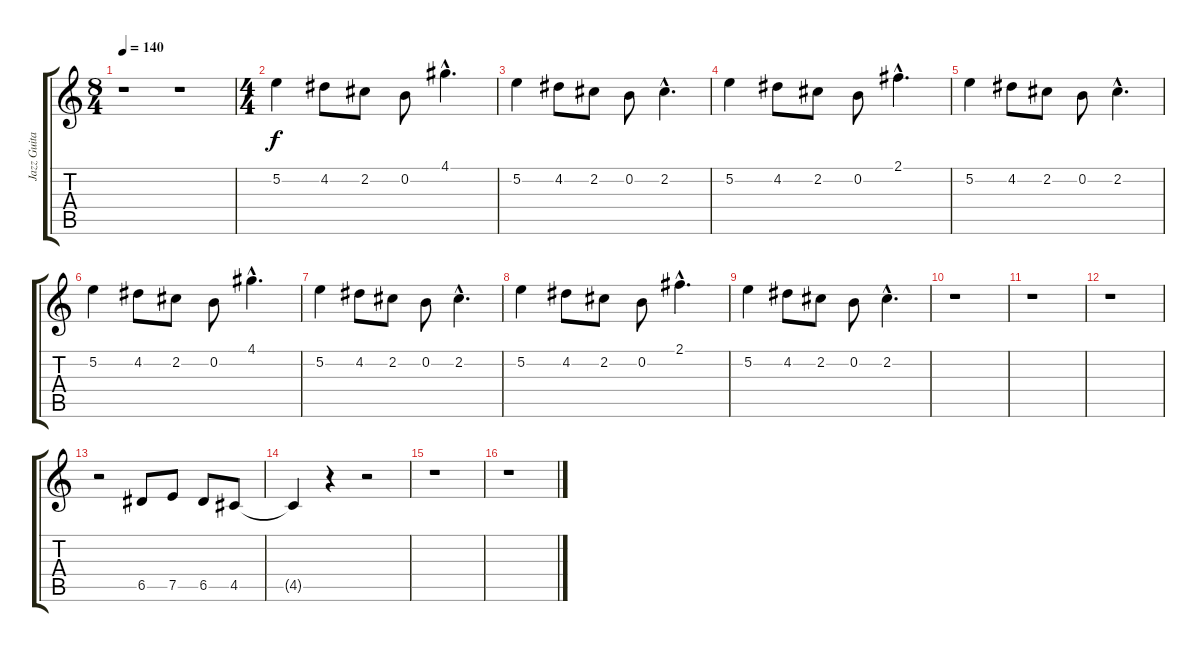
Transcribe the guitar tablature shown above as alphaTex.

\track ("Jazz Guitar" "Jazz Guita") {instrument electricguitarjazz}
\staff {score tabs}
\tuning (E4 B3 G3 D3 A2 E2) {hide}
\ts (8 4)
\tempo 140
\clef g2
\ks c
r.1{dy f} r.1 |
\ts (4 4)
5.2.4 4.2.8 2.2.8 0.2.8 4.1{hac}.4{d} |
5.2.4 4.2.8 2.2.8 0.2.8 2.2{hac}.4{d} |
5.2.4 4.2.8 2.2.8 0.2.8 2.1{hac}.4{d} |
5.2.4 4.2.8 2.2.8 0.2.8 2.2{hac}.4{d} |
5.2.4 4.2.8 2.2.8 0.2.8 4.1{hac}.4{d} |
5.2.4 4.2.8 2.2.8 0.2.8 2.2{hac}.4{d} |
5.2.4 4.2.8 2.2.8 0.2.8 2.1{hac}.4{d} |
5.2.4 4.2.8 2.2.8 0.2.8 2.2{hac}.4{d} |
r.1 |
r.1 |
r.1 |
r.2 6.5.8 7.5.8 6.5.8 4.5.8 |
4.5{t}.4 r.4 r.2 |
r.1 |
r.1
